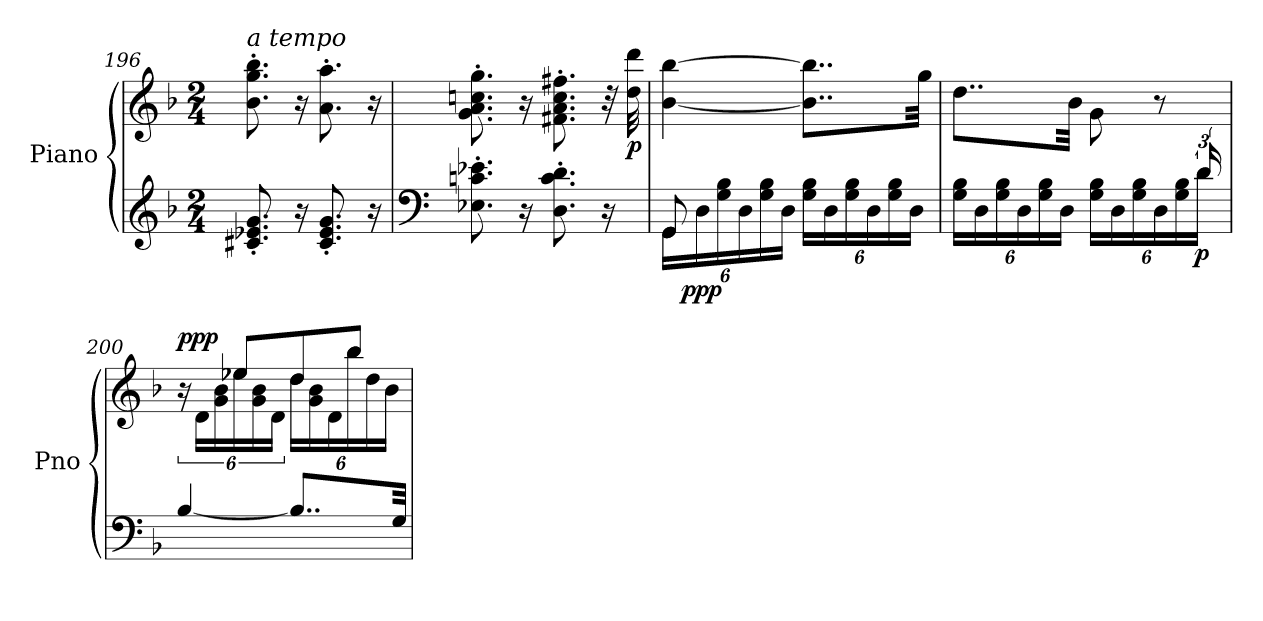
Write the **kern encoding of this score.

**kern	**kern	**dynam
*part1	*part1	*part1
*staff2	*staff1	*staff1/2
*I"Piano	*	*
*I'Pno	*	*
!!LO:LB:g=z
*clefG2	*clefG2	*
*k[b-]	*k[b-]	*
*M2/4	*M2/4	*
=196	=196	=196
!	!LO:TX:a:i:t=a tempo	!
8.c#X/' 8.e-X/' 8.g/'	8.b-\' 8.gg\' 8.bb-\'	.
16r	16r	.
8.c#/' 8.e-/' 8.g/'	8.a\' 8.aa\'	.
16r	16r	.
=197	=197	=197
*clefF4	*	*
8.E-X\' 8.cn\' 8.e-X\'	8.g\' 8.a\' 8.ccn\' 8.gg\'	.
16r	16r	.
8.D\' 8.c\' 8.d\'	8.f#X\' 8.a\' 8.cc\' 8.ff#X\'	.
16r	32r	.
!	!	!LO:DY:b
.	32dd\ 32ddd\	p
=198	=198	=198
*^	*	*
*	*Xbrackettup	*	*
8GG/	24GG\LL	[4b-\ [4bb-\	.
!	!	!	!LO:DY:b=2
.	24D\	.	ppp
.	24G\ 24B-\	.	.
8ryy	24D\	.	.
.	24G\ 24B-\	.	.
.	24D\JJ	.	.
4ryy	24G\ 24B-\LL	8..b-\] 8..bb-\]L	.
.	24D\	.	.
.	24G\ 24B-\	.	.
.	24D\	.	.
.	24G\ 24B-\	.	.
.	24D\JJ	.	.
.	.	32gg\Jkk	.
=199	=199	=199	=199
4ryy	24G\ 24B-\LL	8..dd\L	.
.	24D\	.	.
.	24G\ 24B-\	.	.
.	24D\	.	.
.	24G\ 24B-\	.	.
.	24D\JJ	.	.
.	.	32b-\Jkk	.
*brackettup	*Xbrackettup	*	*
6ryy	24G\ 24B-\LL	8g\	.
.	24D\	.	.
.	24G\ 24B-\	.	.
.	24D\	8r	.
24ryy	24G\ 24B-\	.	.
!	!	!	!LO:DY:b=2
24d/	24d\JJ	.	p
=200	=200	=200	=200
*	*	*^	*
!	!	!	!	!LO:DY:a
*v	*v	*	*	*
[4B-/	8ryy	24r	ppp
.	.	24d\LL	.
.	.	24g\ 24b-\	.
.	8ee-X/L	24ee-\	.
.	.	24g\ 24b-\	.
.	.	24d\JJ	.
*	*	*Xbrackettup	*
8..B-/L]	8dd/	24dd\LL	.
.	.	24g\ 24b-\	.
.	.	24d\	.
.	8bb-/J	24bb-\	.
.	.	24dd\	.
.	.	24b-\JJ	.
32G/Jkk	.	.	.
*	*v	*v	*
=	=	=
*-	*-	*-
